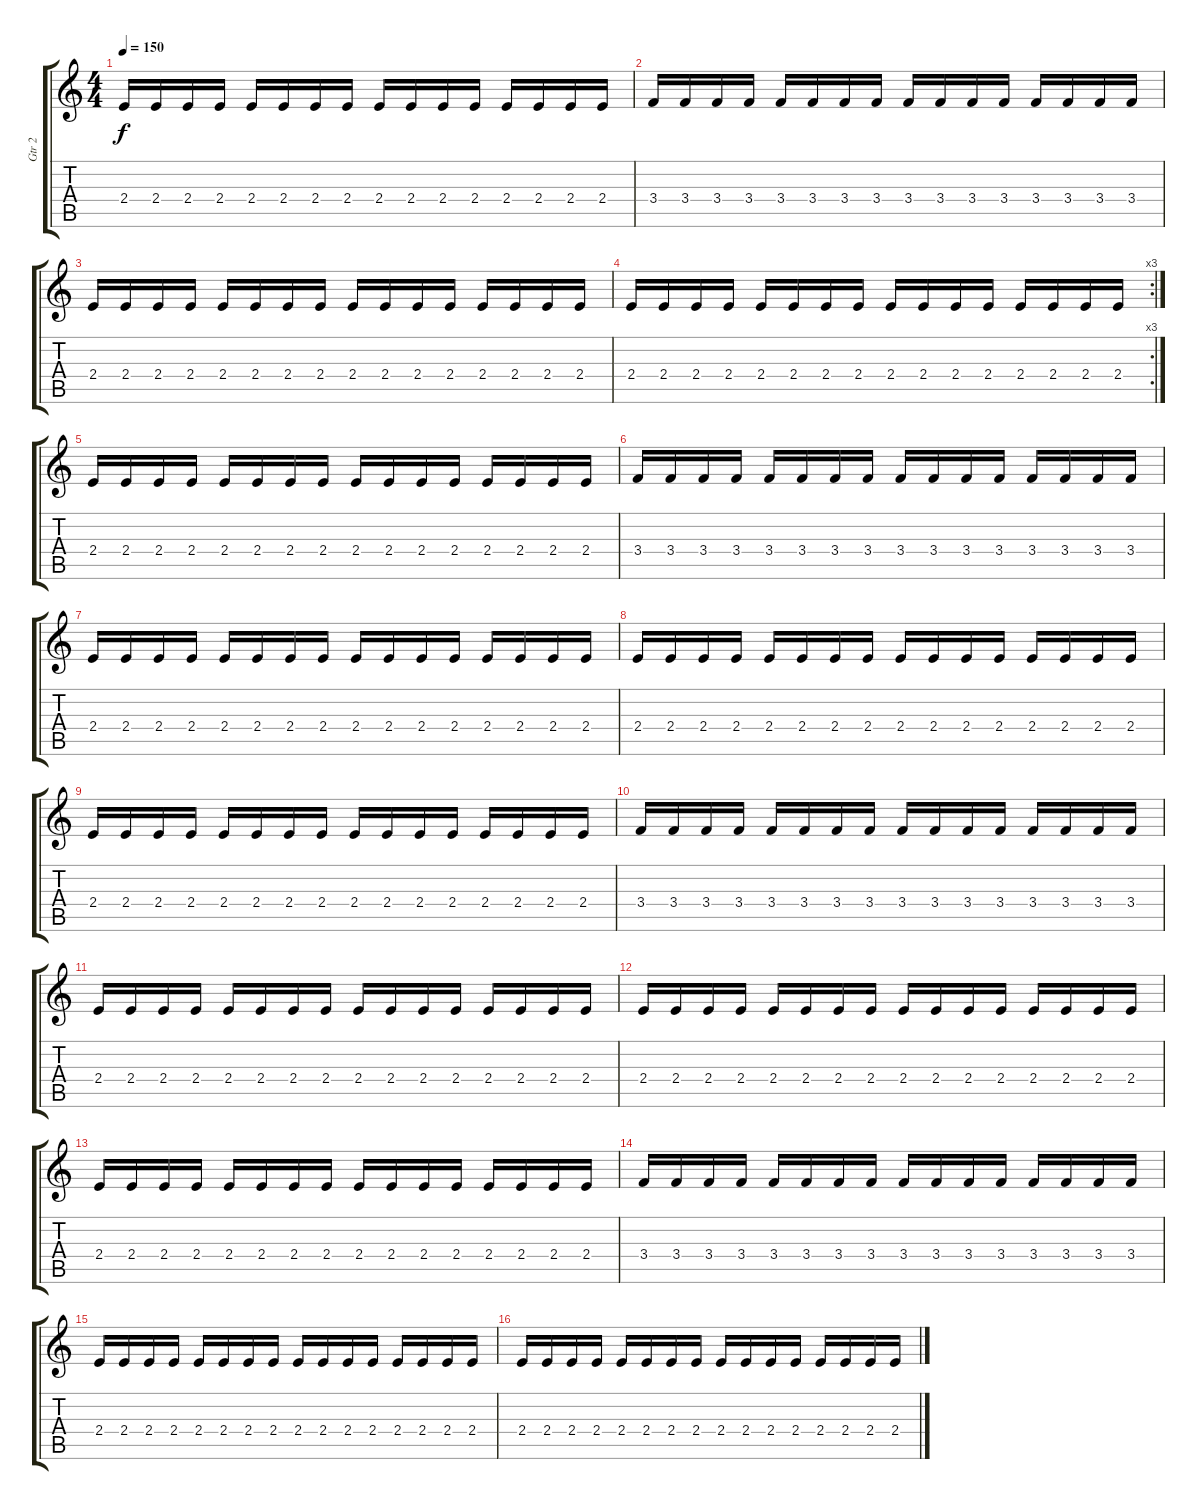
\track ("Gtr 2" "Gtr 2") {instrument distortionguitar}
\staff {score tabs}
\tuning (E4 B3 G3 D3 A2 E2) {hide}
\ts (4 4)
\tempo 150
\clef g2
\ks c
2.4.16{dy f} 2.4.16 2.4.16 2.4.16 2.4.16 2.4.16 2.4.16 2.4.16 2.4.16 2.4.16 2.4.16 2.4.16 2.4.16 2.4.16 2.4.16 2.4.16 |
3.4.16 3.4.16 3.4.16 3.4.16 3.4.16 3.4.16 3.4.16 3.4.16 3.4.16 3.4.16 3.4.16 3.4.16 3.4.16 3.4.16 3.4.16 3.4.16 |
2.4.16 2.4.16 2.4.16 2.4.16 2.4.16 2.4.16 2.4.16 2.4.16 2.4.16 2.4.16 2.4.16 2.4.16 2.4.16 2.4.16 2.4.16 2.4.16 |
\rc 3
2.4.16 2.4.16 2.4.16 2.4.16 2.4.16 2.4.16 2.4.16 2.4.16 2.4.16 2.4.16 2.4.16 2.4.16 2.4.16 2.4.16 2.4.16 2.4.16 |
2.4.16{volume 7} 2.4.16 2.4.16 2.4.16 2.4.16 2.4.16 2.4.16 2.4.16 2.4.16 2.4.16 2.4.16 2.4.16 2.4.16 2.4.16 2.4.16 2.4.16 |
3.4.16 3.4.16 3.4.16 3.4.16 3.4.16 3.4.16 3.4.16 3.4.16 3.4.16 3.4.16 3.4.16 3.4.16 3.4.16 3.4.16 3.4.16 3.4.16 |
2.4.16 2.4.16 2.4.16 2.4.16 2.4.16 2.4.16 2.4.16 2.4.16 2.4.16 2.4.16 2.4.16 2.4.16 2.4.16 2.4.16 2.4.16 2.4.16 |
2.4.16 2.4.16 2.4.16 2.4.16 2.4.16 2.4.16 2.4.16 2.4.16 2.4.16 2.4.16 2.4.16 2.4.16 2.4.16 2.4.16 2.4.16 2.4.16 |
2.4.16{volume 4} 2.4.16 2.4.16 2.4.16 2.4.16 2.4.16 2.4.16 2.4.16 2.4.16 2.4.16 2.4.16 2.4.16 2.4.16 2.4.16 2.4.16 2.4.16 |
3.4.16 3.4.16 3.4.16 3.4.16 3.4.16 3.4.16 3.4.16 3.4.16 3.4.16 3.4.16 3.4.16 3.4.16 3.4.16 3.4.16 3.4.16 3.4.16 |
2.4.16 2.4.16 2.4.16 2.4.16 2.4.16 2.4.16 2.4.16 2.4.16 2.4.16 2.4.16 2.4.16 2.4.16 2.4.16 2.4.16 2.4.16 2.4.16 |
2.4.16 2.4.16 2.4.16 2.4.16 2.4.16 2.4.16 2.4.16 2.4.16 2.4.16 2.4.16 2.4.16 2.4.16 2.4.16 2.4.16 2.4.16 2.4.16 |
2.4.16{volume 0} 2.4.16 2.4.16 2.4.16 2.4.16 2.4.16 2.4.16 2.4.16 2.4.16 2.4.16 2.4.16 2.4.16 2.4.16 2.4.16 2.4.16 2.4.16 |
3.4.16 3.4.16 3.4.16 3.4.16 3.4.16 3.4.16 3.4.16 3.4.16 3.4.16 3.4.16 3.4.16 3.4.16 3.4.16 3.4.16 3.4.16 3.4.16 |
2.4.16 2.4.16 2.4.16 2.4.16 2.4.16 2.4.16 2.4.16 2.4.16 2.4.16 2.4.16 2.4.16 2.4.16 2.4.16 2.4.16 2.4.16 2.4.16 |
2.4.16 2.4.16 2.4.16 2.4.16 2.4.16 2.4.16 2.4.16 2.4.16 2.4.16 2.4.16 2.4.16 2.4.16 2.4.16 2.4.16 2.4.16 2.4.16
